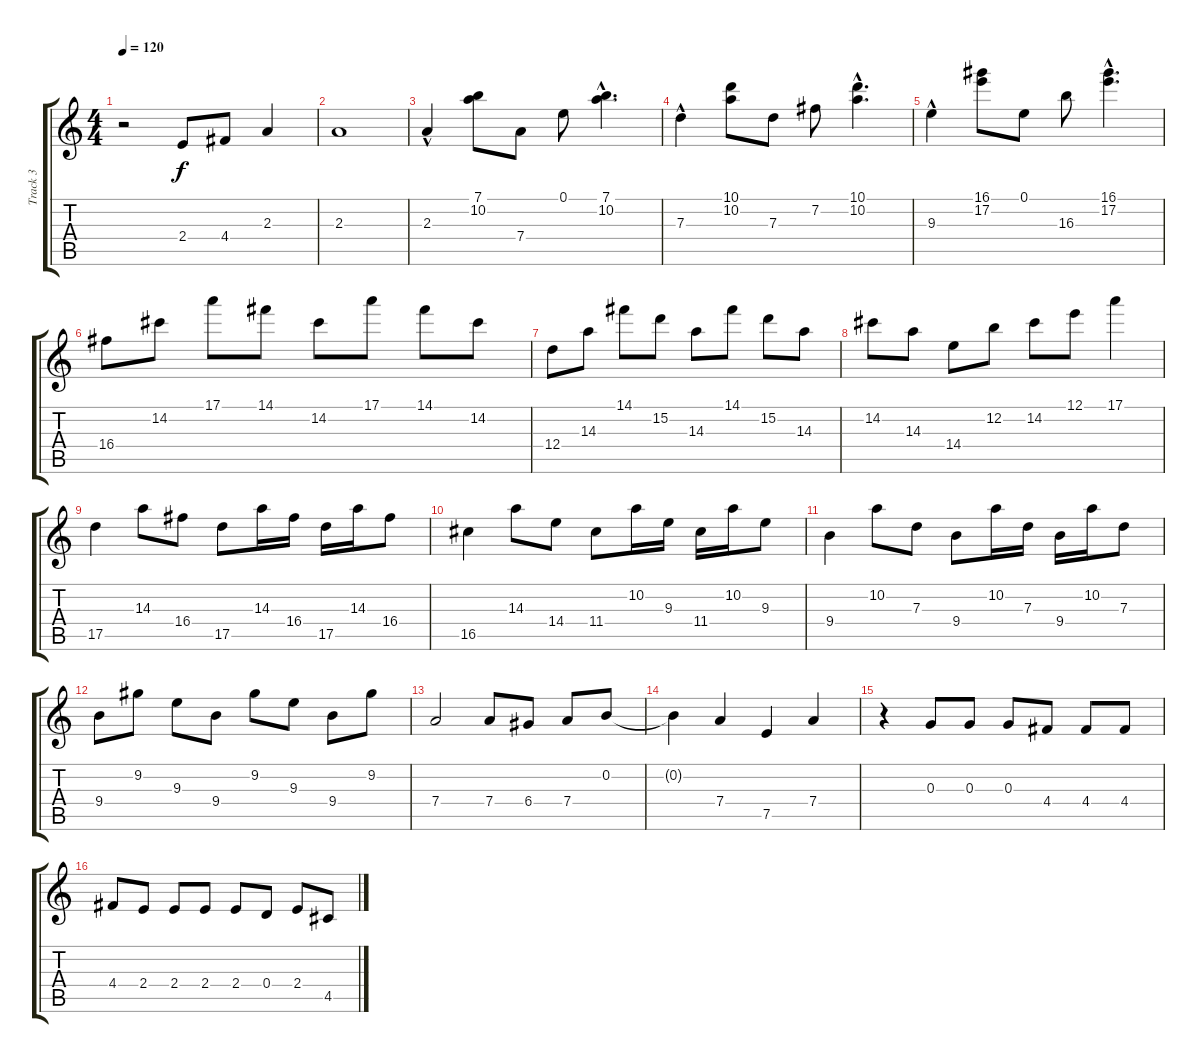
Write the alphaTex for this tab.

\track ("Track 3" "Track 3") {instrument acousticguitarsteel}
\staff {score tabs}
\tuning (E4 B3 G3 D3 A2 E2) {hide}
\ts (4 4)
\tempo 120
\clef g2
\ks c
r.2{dy f} 2.4.8 4.4.8 2.3.4 |
2.3.1 |
2.3{hac}.4 (7.1 10.2).8 7.4.8 0.1.8 (7.1{hac} 10.2{hac}).4{d} |
7.3{hac}.4 (10.1 10.2).8 7.3.8 7.2.8 (10.1{hac} 10.2{hac}).4{d} |
9.3{hac}.4 (16.1 17.2).8 0.1.8 16.3.8 (16.1{hac} 17.2{hac}).4{d} |
16.4.8 14.2.8 17.1.8 14.1.8 14.2.8 17.1.8 14.1.8 14.2.8 |
12.4.8 14.3.8 14.1.8 15.2.8 14.3.8 14.1.8 15.2.8 14.3.8 |
14.2.8 14.3.8 14.4.8 12.2.8 14.2.8 12.1.8 17.1.4 |
17.5.4 14.3.8 16.4.8 17.5.8 14.3.16 16.4.16 17.5.16 14.3.16 16.4.8 |
16.5.4 14.3.8 14.4.8 11.4.8 10.2.16 9.3.16 11.4.16 10.2.16 9.3.8 |
9.4.4 10.2.8 7.3.8 9.4.8 10.2.16 7.3.16 9.4.16 10.2.16 7.3.8 |
9.4.8 9.2.8 9.3.8 9.4.8 9.2.8 9.3.8 9.4.8 9.2.8 |
7.4.2 7.4.8 6.4.8 7.4.8 0.2.8 |
0.2{t}.4 7.4.4 7.5.4 7.4.4 |
r.4 0.3.8 0.3.8 0.3.8 4.4.8 4.4.8 4.4.8 |
4.4.8 2.4.8 2.4.8 2.4.8 2.4.8 0.4.8 2.4.8 4.5.8
